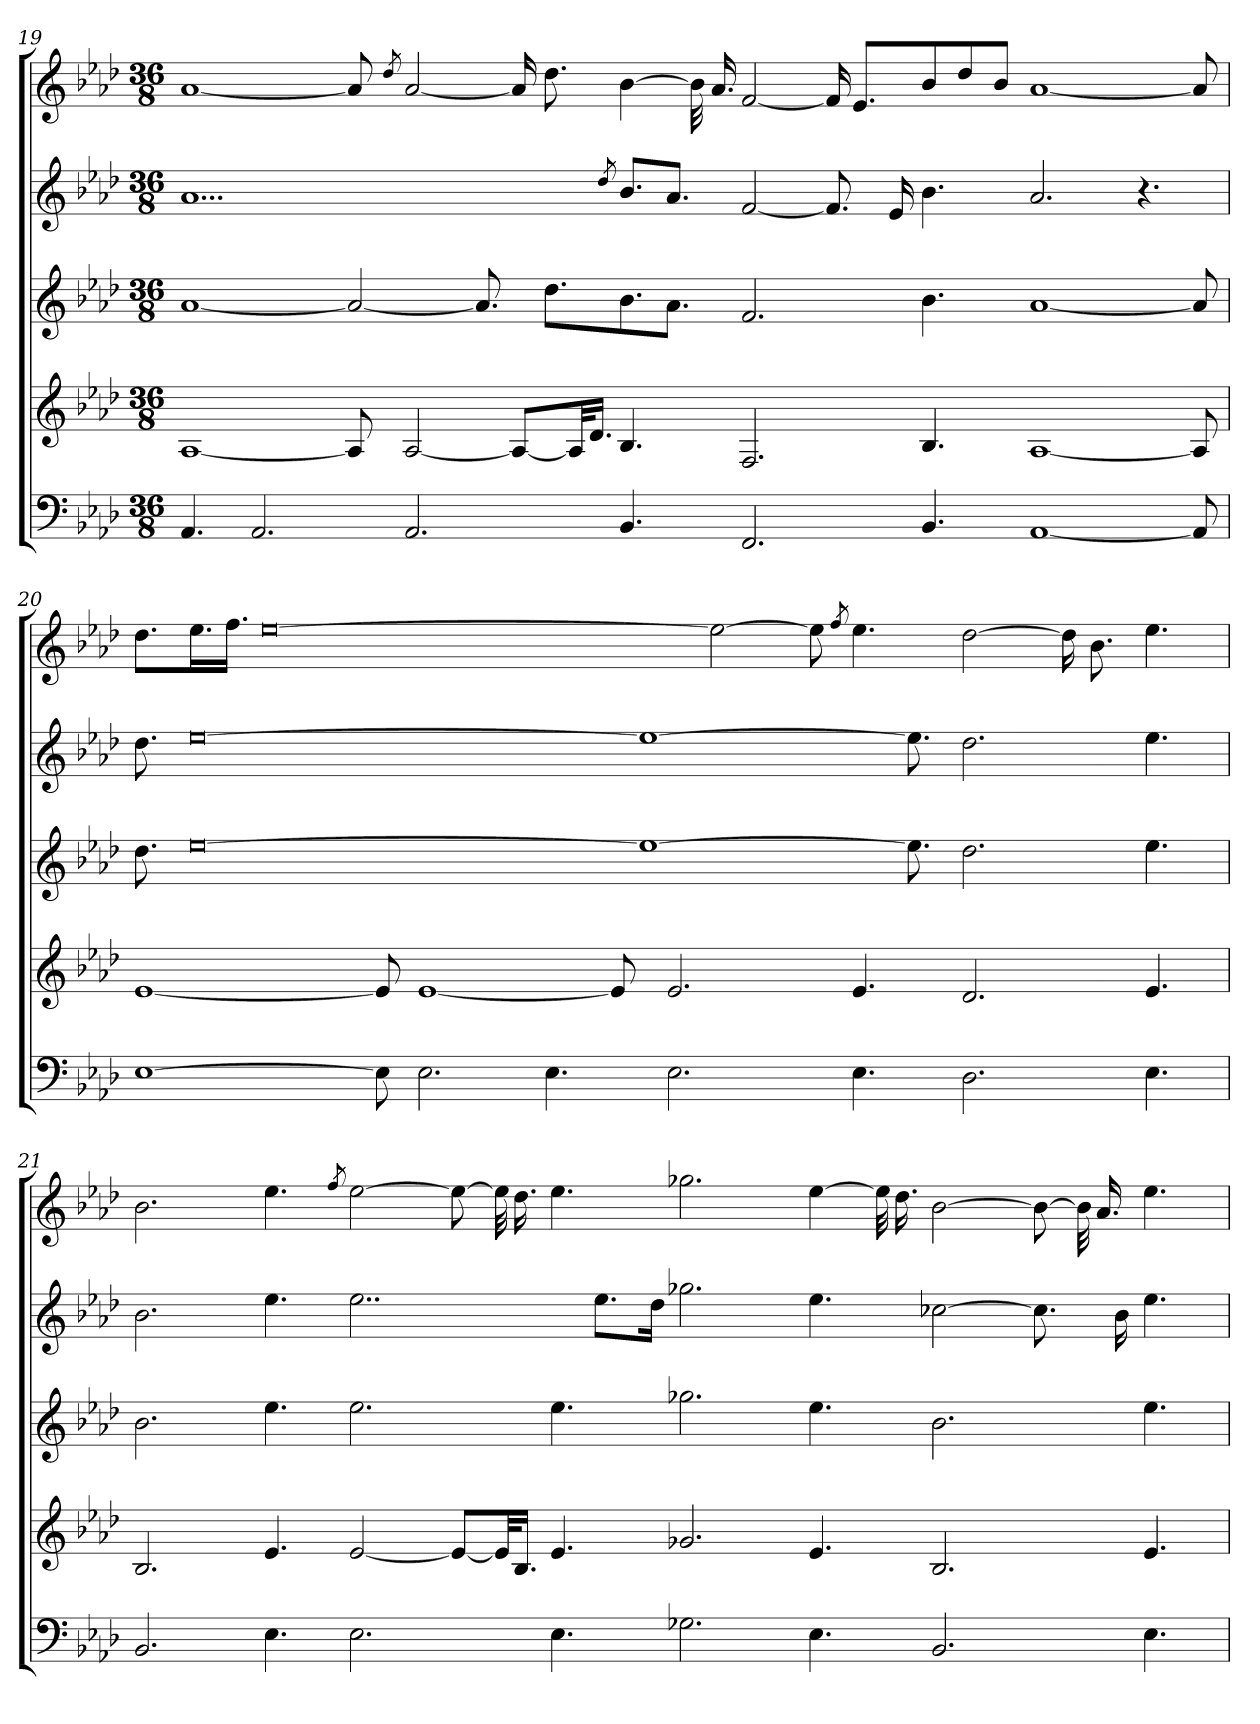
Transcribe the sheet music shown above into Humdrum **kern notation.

**kern	**kern	**kern	**kern	**kern
*part5	*part4	*part3	*part2	*part1
*staff5	*staff4	*staff3	*staff2	*staff1
*clefF4	*clefG2	*clefG2	*clefG2	*clefG2
*k[b-e-a-d-]	*k[b-e-a-d-]	*k[b-e-a-d-]	*k[b-e-a-d-]	*k[b-e-a-d-]
*M36/8	*M36/8	*M36/8	*M36/8	*M36/8
=19	=19	=19	=19	=19
4.AA-	[1A-	[1a-	1...a-	[1a-
2.AA-	.	.	.	.
.	8A-]	2a-_	.	8a-]
.	.	.	.	8qdd-
2.AA-	[2A-	.	.	[2a-
.	.	8.a-]	.	.
.	8A-/L_	.	.	16a-]
.	.	8.dd-\L	.	8.dd-
.	32A-/KL]	.	.	.
.	16.d-/JJ	.	.	.
.	.	.	8qdd-	.
4.BB-	4.B-	8.b-\	8.b-/L	[4b-
.	.	8.a-\J	8.a-/J	.
.	.	.	.	32b-]
.	.	.	.	16.a-
2.FF	2.F	2.f	[2f	[2f
.	.	.	8.f]	16f]
.	.	.	.	8.e-/L
.	.	.	16e-	.
4.BB-	4.B-	4.b-	4.b-	8b-/
.	.	.	.	8dd-/
.	.	.	.	8b-/J
[1AA-	[1A-	[1a-	2.a-	[1a-
.	.	.	4.r	.
8AA-]	8A-]	8a-]	.	8a-]
=20	=20	=20	=20	=20
[1E-	[1e-	8.dd-	8.dd-	8.dd-\L
.	.	[0ee-	[0ee-	16.ee-\L
.	.	.	.	16.ff\JJ
.	.	.	.	[0ee-
8E-]	8e-]	.	.	.
2.E-	[1e-	.	.	.
4.E-	.	.	.	.
.	8e-]	.	.	.
.	.	1ee-_	1ee-_	.
2.E-	2.e-	.	.	.
.	.	.	.	2ee-_
.	.	.	.	8ee-]
.	.	.	.	8qff
4.E-	4.e-	.	.	4.ee-
.	.	8.ee-]	8.ee-]	.
2.D-	2.d-	2.dd-	2.dd-	[2dd-
.	.	.	.	16dd-]
.	.	.	.	8.b-
4.E-	4.e-	4.ee-	4.ee-	4.ee-
=21	=21	=21	=21	=21
2.BB-	2.B-	2.b-	2.b-	2.b-
4.E-	4.e-	4.ee-	4.ee-	4.ee-
.	.	.	.	8qff
2.E-	[2e-	2.ee-	2..ee-	[2ee-
.	8e-/L_	.	.	8ee-_
.	32e-/KL]	.	.	32ee-]
.	16.B-/JJ	.	.	16.dd-
4.E-	4.e-	4.ee-	.	4.ee-
.	.	.	8.ee-\L	.
.	.	.	16dd-\Jk	.
2.G-X	2.g-X	2.gg-X	2.gg-X	2.gg-X
4.E-	4.e-	4.ee-	4.ee-	[4ee-
.	.	.	.	32ee-]
.	.	.	.	16.dd-
2.BB-	2.B-	2.b-	[2cc-X	[2b-
.	.	.	8.cc-]	8b-_
.	.	.	.	32b-]
.	.	.	.	16.a-
.	.	.	16b-	.
4.E-	4.e-	4.ee-	4.ee-	4.ee-
=	=	=	=	=
*-	*-	*-	*-	*-
